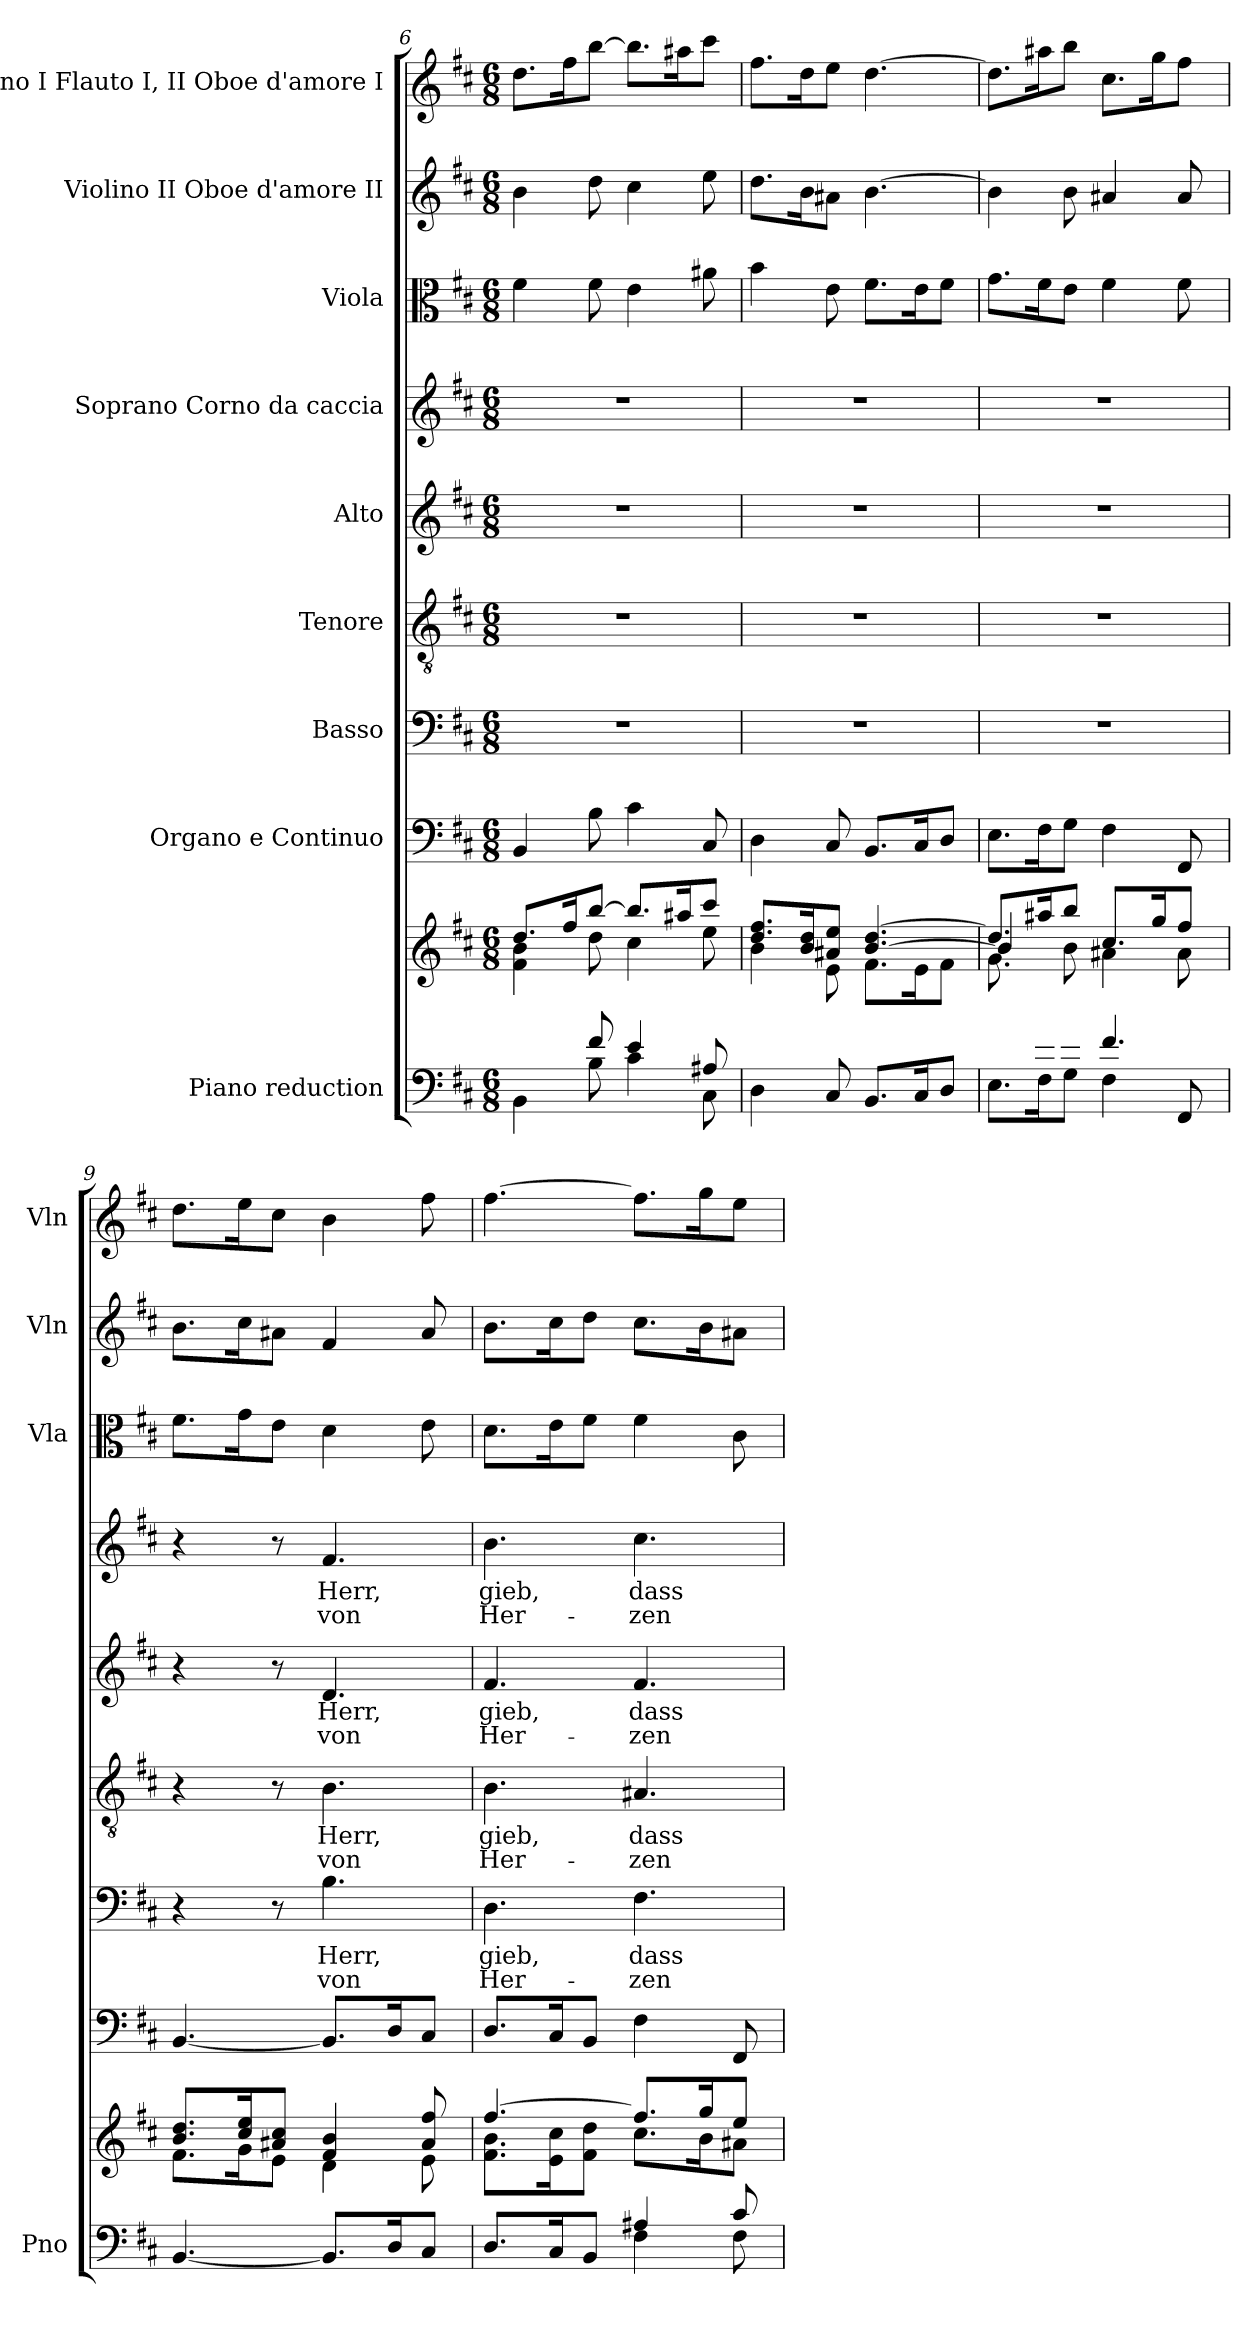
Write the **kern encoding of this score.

**kern	**kern	**kern	**kern	**text	**text	**kern	**text	**text	**kern	**text	**text	**kern	**text	**text	**kern	**kern	**kern
*part9	*part9	*part8	*part7	*part7	*part7	*part6	*part6	*part6	*part5	*part5	*part5	*part4	*part4	*part4	*part3	*part2	*part1
*staff10	*staff9	*staff8	*staff7	*staff7	*staff7	*staff6	*staff6	*staff6	*staff5	*staff5	*staff5	*staff4	*staff4	*staff4	*staff3	*staff2	*staff1
*I"Piano reduction	*	*I"Organo e Continuo	*I"Basso	*	*	*I"Tenore	*	*	*I"Alto	*	*	*I"Soprano Corno da caccia	*	*	*I"Viola	*I"Violino II Oboe d'amore II	*I"Violino I Flauto I, II Oboe d'amore I
*I'Pno	*	*	*	*	*	*	*	*	*	*	*	*	*	*	*I'Vla	*I'Vln	*I'Vln
*clefF4	*clefG2	*clefF4	*clefF4	*	*	*clefGv2	*	*	*clefG2	*	*	*clefG2	*	*	*clefC3	*clefG2	*clefG2
*k[f#c#]	*k[f#c#]	*k[f#c#]	*k[f#c#]	*	*	*k[f#c#]	*	*	*k[f#c#]	*	*	*k[f#c#]	*	*	*k[f#c#]	*k[f#c#]	*k[f#c#]
*M6/8	*M6/8	*M6/8	*M6/8	*	*	*M6/8	*	*	*M6/8	*	*	*M6/8	*	*	*M6/8	*M6/8	*M6/8
=6	=6	=6	=6	=6	=6	=6	=6	=6	=6	=6	=6	=6	=6	=6	=6	=6	=6
*^	*^	*	*	*	*	*	*	*	*	*	*	*	*	*	*	*	*
4ryy	4BB\	8.dd/L	4f#\ 4b\	4BB/	2.r	.	.	2.r	.	.	2.r	.	.	2.r	.	.	4f#\	4b\	8.dd\L
.	.	16ff#/K	.	.	.	.	.	.	.	.	.	.	.	.	.	.	.	.	16ff#\K
8f#/	8B\	[8bb/J	8dd\	8B\	.	.	.	.	.	.	.	.	.	.	.	.	8f#\	8dd\	[8bb\J
4e/	4c#\	8.bb/L]	4cc#\	4c#\	.	.	.	.	.	.	.	.	.	.	.	.	4e\	4cc#\	8.bb\L]
.	.	16aa#X/K	.	.	.	.	.	.	.	.	.	.	.	.	.	.	.	.	16aa#X\K
8A#X/	8C#\	8ccc#/J	8ee\	8C#/	.	.	.	.	.	.	.	.	.	.	.	.	8a#X\	8ee\	8ccc#\J
*v	*v	*	*	*	*	*	*	*	*	*	*	*	*	*	*	*	*	*	*
!!LO:PB:g=z
=7	=7	=7	=7	=7	=7	=7	=7	=7	=7	=7	=7	=7	=7	=7	=7	=7	=7	=7
4D\	8.dd/ 8.ff#/L	4b\	4D\	2.r	.	.	2.r	.	.	2.r	.	.	2.r	.	.	4b\	8.dd\L	8.ff#\L
.	16b/ 16dd/K	.	.	.	.	.	.	.	.	.	.	.	.	.	.	.	16b\K	16dd\K
8C#/	8a#X/ 8ee/J	8e\	8C#/	.	.	.	.	.	.	.	.	.	.	.	.	8e\	8a#X\J	8ee\J
8.BB/L	[4.b/ [4.dd/	8.f#\L	8.BB/L	.	.	.	.	.	.	.	.	.	.	.	.	8.f#\L	[4.b\	[4.dd\
16C#/K	.	16e\K	16C#/K	.	.	.	.	.	.	.	.	.	.	.	.	16e\K	.	.
8D/J	.	8f#\J	8D/J	.	.	.	.	.	.	.	.	.	.	.	.	8f#\J	.	.
=8	=8	=8	=8	=8	=8	=8	=8	=8	=8	=8	=8	=8	=8	=8	=8	=8	=8	=8
*^	*	*^	*	*	*	*	*	*	*	*	*	*	*	*	*	*	*	*
8.ryy	8.E\L	8.dd/L]	4b/]	8.g\L	8.E\L	2.r	.	.	2.r	.	.	2.r	.	.	2.r	.	.	8.g\L	4b\]	8.dd\L]
16f#/K	16F#\K	16aa#X/K	.	2ryy	16F#\K	.	.	.	.	.	.	.	.	.	.	.	.	16f#\K	.	16aa#X\K
8e/J	8G\J	8bb/J	8b\	.	8G\J	.	.	.	.	.	.	.	.	.	.	.	.	8e\J	8b\	8bb\J
4.f#/	4F#\	8.cc#/L	4a#X\	.	4F#\	.	.	.	.	.	.	.	.	.	.	.	.	4f#\	4a#X/	8.cc#\L
.	.	16gg/K	.	.	.	.	.	.	.	.	.	.	.	.	.	.	.	.	.	16gg\K
.	8FF#/	8ff#/J	8a#\	.	8FF#/	.	.	.	.	.	.	.	.	.	.	.	.	8f#\	8a#/	8ff#\J
.	.	.	.	16ryy	.	.	.	.	.	.	.	.	.	.	.	.	.	.	.	.
*v	*v	*	*	*	*	*	*	*	*	*	*	*	*	*	*	*	*	*	*	*
*	*	*v	*v	*	*	*	*	*	*	*	*	*	*	*	*	*	*	*	*
=9	=9	=9	=9	=9	=9	=9	=9	=9	=9	=9	=9	=9	=9	=9	=9	=9	=9	=9
[4.BB/	8.b/ 8.dd/L	8.f#\L	[4.BB/	4r	.	.	4r	.	.	4r	.	.	4r	.	.	8.f#\L	8.b\L	8.dd\L
.	16cc#/ 16ee/K	16g\K	.	.	.	.	.	.	.	.	.	.	.	.	.	16g\K	16cc#\K	16ee\K
.	8a#X/ 8cc#/J	8e\J	.	8r	.	.	8r	.	.	8r	.	.	8r	.	.	8e\J	8a#X\J	8cc#\J
!	!	!	!	!	!LO:LY:b	!LO:LY:b	!	!LO:LY:b	!LO:LY:b	!	!LO:LY:b	!LO:LY:b	!	!LO:LY:b	!LO:LY:b	!	!	!
8.BB/L]	4f#/ 4b/	4d\	8.BB/L]	4.B\	Herr,	von	4.B\	Herr,	von	4.d/	Herr,	von	4.f#/	Herr,	von	4d\	4f#/	4b\
16D/K	.	.	16D/K	.	.	.	.	.	.	.	.	.	.	.	.	.	.	.
8C#/J	8a#/ 8ff#/	8e\	8C#/J	.	.	.	.	.	.	.	.	.	.	.	.	8e\	8a#/	8ff#\
=10	=10	=10	=10	=10	=10	=10	=10	=10	=10	=10	=10	=10	=10	=10	=10	=10	=10	=10
*^	*	*	*	*	*	*	*	*	*	*	*	*	*	*	*	*	*	*
!	!	!	!	!	!	!LO:LY:b	!LO:LY:b	!	!LO:LY:b	!LO:LY:b	!	!LO:LY:b	!LO:LY:b	!	!LO:LY:b	!LO:LY:b	!	!	!
8.D/L	4.ryy	[4.ff#/	8.f#\ 8.b\L	8.D/L	4.D\	gieb,	Her-	4.B\	gieb,	Her-	4.f#/	gieb,	Her-	4.b\	gieb,	Her-	8.d\L	8.b\L	[4.ff#\
16C#/K	.	.	16e\ 16cc#\K	16C#/K	.	.	.	.	.	.	.	.	.	.	.	.	16e\K	16cc#\K	.
8BB/J	.	.	8f#\ 8dd\J	8BB/J	.	.	.	.	.	.	.	.	.	.	.	.	8f#\J	8dd\J	.
!	!	!	!	!	!	!LO:LY:b	!LO:LY:b	!	!LO:LY:b	!LO:LY:b	!	!LO:LY:b	!LO:LY:b	!	!LO:LY:b	!LO:LY:b	!	!	!
4A#X/	4F#\	8.ff#/L]	8.cc#\L	4F#\	4.F#\	dass	-zen-	4.A#X/	dass	-zen-	4.f#/	dass	-zen-	4.cc#\	dass	-zen-	4f#\	8.cc#\L	8.ff#\L]
.	.	16gg/K	16b\K	.	.	.	.	.	.	.	.	.	.	.	.	.	.	16b\K	16gg\K
8c#/	8F#\	8ee/J	8a#X\J	8FF#/	.	.	.	.	.	.	.	.	.	.	.	.	8c#\	8a#X\J	8ee\J
*v	*v	*	*	*	*	*	*	*	*	*	*	*	*	*	*	*	*	*	*
*	*v	*v	*	*	*	*	*	*	*	*	*	*	*	*	*	*	*	*
=	=	=	=	=	=	=	=	=	=	=	=	=	=	=	=	=	=
*-	*-	*-	*-	*-	*-	*-	*-	*-	*-	*-	*-	*-	*-	*-	*-	*-	*-
